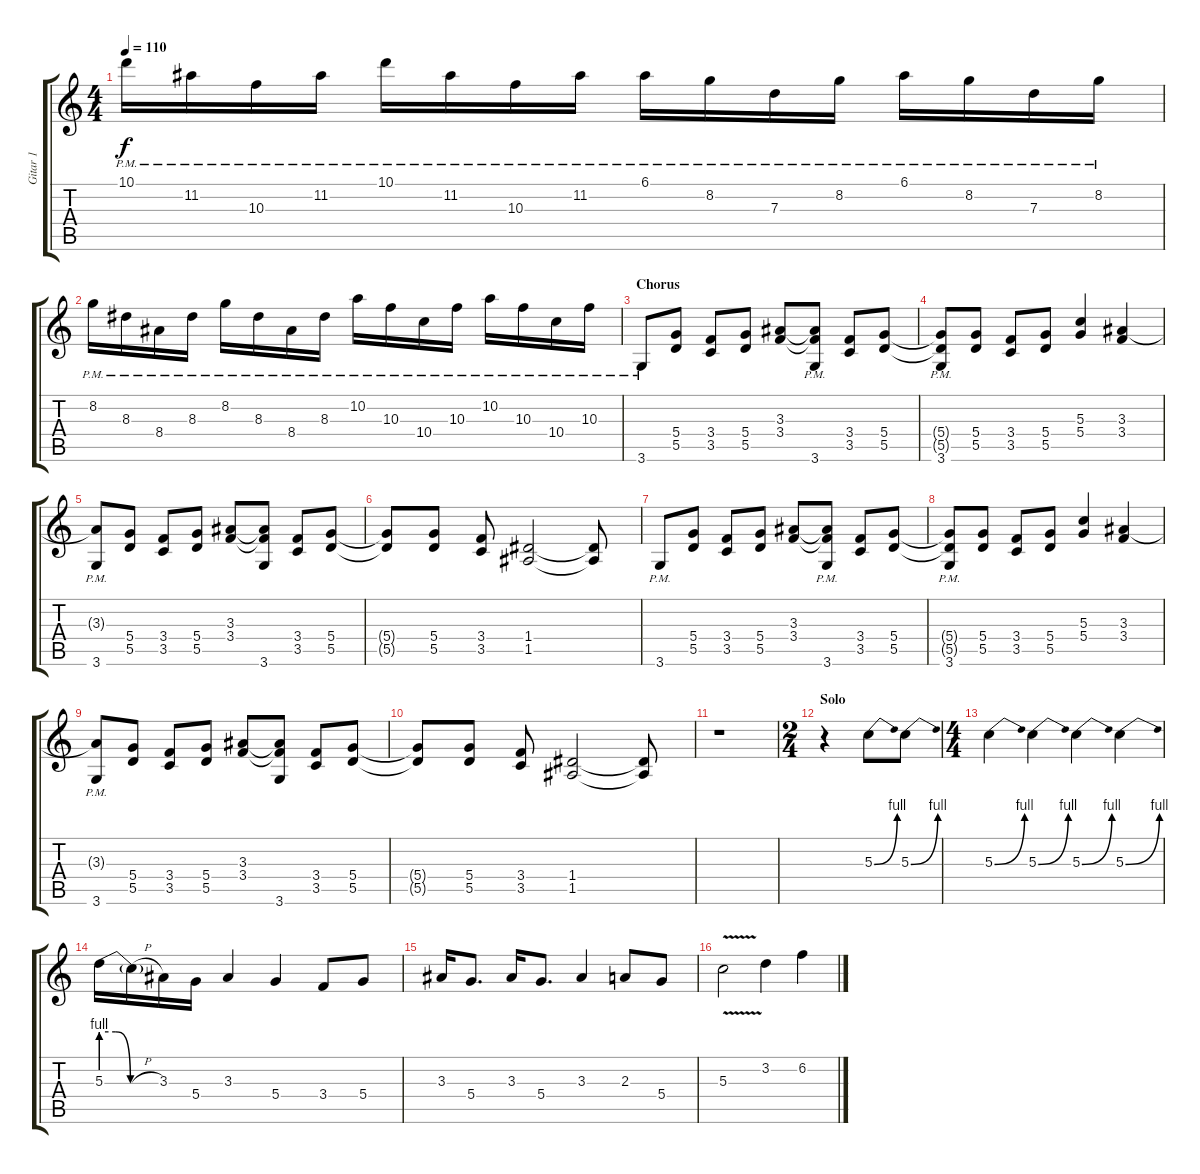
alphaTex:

\track ("Gitar 1" "Gitar 1") {instrument overdrivenguitar}
\staff {score tabs}
\tuning (E4 B3 G3 D3 A2 E2) {hide}
\ts (4 4)
\tempo 110
\clef g2
\ks c
10.1{pm}.16{dy f} 11.2{pm}.16 10.3{pm}.16 11.2{pm}.16 10.1{pm}.16 11.2{pm}.16 10.3{pm}.16 11.2{pm}.16 6.1{pm}.16 8.2{pm}.16 7.3{pm}.16 8.2{pm}.16 6.1{pm}.16 8.2{pm}.16 7.3{pm}.16 8.2{pm}.16 |
8.2{pm}.16 8.3{pm}.16 8.4{pm}.16 8.3{pm}.16 8.2{pm}.16 8.3{pm}.16 8.4{pm}.16 8.3{pm}.16 10.2{pm}.16 10.3{pm}.16 10.4{pm}.16 10.3{pm}.16 10.2{pm}.16 10.3{pm}.16 10.4{pm}.16 10.3{pm}.16 |
\section ("" "Chorus")
3.6{pm}.8 (5.4 5.5).8 (3.4 3.5).8 (5.4 5.5).8 (3.3 3.4).8 (3.3{t} 3.4{t} 3.6{pm}).8 (3.4 3.5).8 (5.4 5.5).8 |
(5.4{t} 5.5{t} 3.6{pm}).8 (5.4 5.5).8 (3.4 3.5).8 (5.4 5.5).8 (5.3 5.4).4 (3.3 3.4).4 |
(3.3{t} 3.6{pm}).8 (5.4 5.5).8 (3.4 3.5).8 (5.4 5.5).8 (3.3 3.4).8 (3.3{t} 3.4{t} 3.6).8 (3.4 3.5).8 (5.4 5.5).8 |
(5.4{t} 5.5{t}).8 (5.4 5.5).8 (3.4 3.5).8 (1.4 1.5).2 (1.4{t} 1.5{t}).8 |
3.6{pm}.8 (5.4 5.5).8 (3.4 3.5).8 (5.4 5.5).8 (3.3 3.4).8 (3.3{t} 3.4{t} 3.6{pm}).8 (3.4 3.5).8 (5.4 5.5).8 |
(5.4{t} 5.5{t} 3.6{pm}).8 (5.4 5.5).8 (3.4 3.5).8 (5.4 5.5).8 (5.3 5.4).4 (3.3 3.4).4 |
(3.3{t} 3.6{pm}).8 (5.4 5.5).8 (3.4 3.5).8 (5.4 5.5).8 (3.3 3.4).8 (3.3{t} 3.4{t} 3.6).8 (3.4 3.5).8 (5.4 5.5).8 |
(5.4{t} 5.5{t}).8 (5.4 5.5).8 (3.4 3.5).8 (1.4 1.5).2 (1.4{t} 1.5{t}).8 |
r.1 |
\ts (2 4)
\section ("" "Solo")
r.4 5.3{be (bend 0 0 60 4)}.8 5.3{be (bend 0 0 60 4)}.8 |
\ts (4 4)
5.3{be (bend 0 0 60 4)}.4 5.3{be (bend 0 0 60 4)}.4 5.3{be (bend 0 0 60 4)}.4 5.3{be (bend 0 0 60 4)}.4 |
5.3{be (custom 0 4 15 4 30 0 60 0)}.16 5.3{h t}.16 3.3.16 5.4.16 3.3.4 5.4.4 3.4.8 5.4.8 |
3.3.16 5.4.8{d} 3.3.16 5.4.8{d} 3.3.4 2.3.8 5.4.8 |
5.3{v}.2 3.2.4 6.2.4
